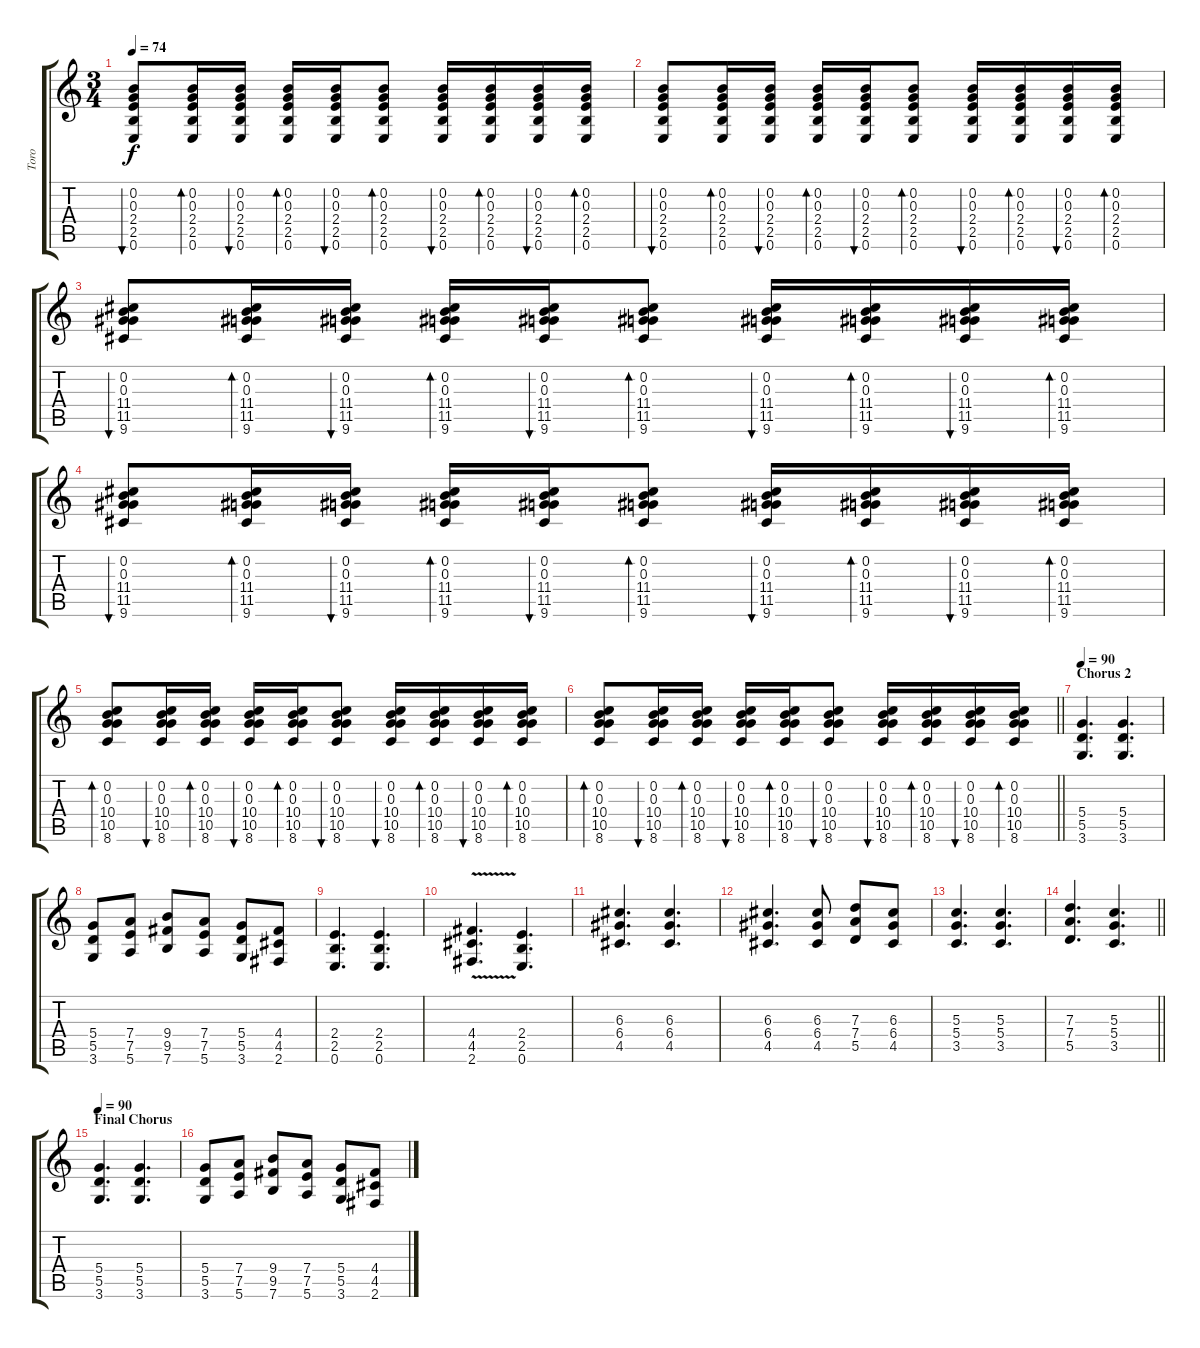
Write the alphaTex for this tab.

\track ("Toro" "Toro") {instrument acousticguitarsteel}
\staff {score tabs}
\tuning (E4 B3 G3 D3 A2 E2) {hide}
\ts (3 4)
\tempo 74
\clef g2
\ks c
(0.2 0.3 2.4 2.5 0.6).8{bu 30 dy f} (0.2 0.3 2.4 2.5 0.6).16{bd 30} (0.2 0.3 2.4 2.5 0.6).16{bu 30} (0.2 0.3 2.4 2.5 0.6).16{bd 30} (0.2 0.3 2.4 2.5 0.6).16{bu 30} (0.2 0.3 2.4 2.5 0.6).8{bd 30} (0.2 0.3 2.4 2.5 0.6).16{bu 30} (0.2 0.3 2.4 2.5 0.6).16{bd 30} (0.2 0.3 2.4 2.5 0.6).16{bu 30} (0.2 0.3 2.4 2.5 0.6).16{bd 30} |
(0.2 0.3 2.4 2.5 0.6).8{bu 30} (0.2 0.3 2.4 2.5 0.6).16{bd 30} (0.2 0.3 2.4 2.5 0.6).16{bu 30} (0.2 0.3 2.4 2.5 0.6).16{bd 30} (0.2 0.3 2.4 2.5 0.6).16{bu 30} (0.2 0.3 2.4 2.5 0.6).8{bd 30} (0.2 0.3 2.4 2.5 0.6).16{bu 30} (0.2 0.3 2.4 2.5 0.6).16{bd 30} (0.2 0.3 2.4 2.5 0.6).16{bu 30} (0.2 0.3 2.4 2.5 0.6).16{bd 30} |
(0.2 0.3 11.4 11.5 9.6).8{bu 30} (0.2 0.3 11.4 11.5 9.6).16{bd 30} (0.2 0.3 11.4 11.5 9.6).16{bu 30} (0.2 0.3 11.4 11.5 9.6).16{bd 30} (0.2 0.3 11.4 11.5 9.6).16{bu 30} (0.2 0.3 11.4 11.5 9.6).8{bd 30} (0.2 0.3 11.4 11.5 9.6).16{bu 30} (0.2 0.3 11.4 11.5 9.6).16{bd 30} (0.2 0.3 11.4 11.5 9.6).16{bu 30} (0.2 0.3 11.4 11.5 9.6).16{bd 30} |
(0.2 0.3 11.4 11.5 9.6).8{bu 30} (0.2 0.3 11.4 11.5 9.6).16{bd 30} (0.2 0.3 11.4 11.5 9.6).16{bu 30} (0.2 0.3 11.4 11.5 9.6).16{bd 30} (0.2 0.3 11.4 11.5 9.6).16{bu 30} (0.2 0.3 11.4 11.5 9.6).8{bd 30} (0.2 0.3 11.4 11.5 9.6).16{bu 30} (0.2 0.3 11.4 11.5 9.6).16{bd 30} (0.2 0.3 11.4 11.5 9.6).16{bu 30} (0.2 0.3 11.4 11.5 9.6).16{bd 30} |
(0.2 0.3 10.4 10.5 8.6).8{bd 30} (0.2 0.3 10.4 10.5 8.6).16{bu 30} (0.2 0.3 10.4 10.5 8.6).16{bd 30} (0.2 0.3 10.4 10.5 8.6).16{bu 30} (0.2 0.3 10.4 10.5 8.6).16{bd 30} (0.2 0.3 10.4 10.5 8.6).8{bu 30} (0.2 0.3 10.4 10.5 8.6).16{bu 30} (0.2 0.3 10.4 10.5 8.6).16{bd 30} (0.2 0.3 10.4 10.5 8.6).16{bu 30} (0.2 0.3 10.4 10.5 8.6).16{bd 30} |
\barLineRight lightlight
(0.2 0.3 10.4 10.5 8.6).8{bd 30} (0.2 0.3 10.4 10.5 8.6).16{bu 30} (0.2 0.3 10.4 10.5 8.6).16{bd 30} (0.2 0.3 10.4 10.5 8.6).16{bu 30} (0.2 0.3 10.4 10.5 8.6).16{bd 30} (0.2 0.3 10.4 10.5 8.6).8{bu 30} (0.2 0.3 10.4 10.5 8.6).16{bu 30} (0.2 0.3 10.4 10.5 8.6).16{bd 30} (0.2 0.3 10.4 10.5 8.6).16{bu 30} (0.2 0.3 10.4 10.5 8.6).16{bd 30} |
\section ("" "Chorus 2")
\tempo 90
(5.4 5.5 3.6).4{d volume 16 instrument distortionguitar} (5.4 5.5 3.6).4{d} |
(5.4 5.5 3.6).8 (7.4 7.5 5.6).8 (9.4 9.5 7.6).8 (7.4 7.5 5.6).8 (5.4 5.5 3.6).8 (4.4 4.5 2.6).8 |
(2.4 2.5 0.6).4{d} (2.4 2.5 0.6).4{d} |
(4.4{v} 4.5{v} 2.6{v}).4{d} (2.4 2.5 0.6).4{d} |
(6.3 6.4 4.5).4{d} (6.3 6.4 4.5).4{d} |
(6.3 6.4 4.5).4{d} (6.3 6.4 4.5).8 (7.3 7.4 5.5).8 (6.3 6.4 4.5).8 |
(5.3 5.4 3.5).4{d} (5.3 5.4 3.5).4{d} |
\barLineRight lightlight
(7.3 7.4 5.5).4{d} (5.3 5.4 3.5).4{d} |
\section ("" "Final Chorus")
\tempo 90
(5.4 5.5 3.6).4{d volume 16 instrument distortionguitar} (5.4 5.5 3.6).4{d} |
(5.4 5.5 3.6).8 (7.4 7.5 5.6).8 (9.4 9.5 7.6).8 (7.4 7.5 5.6).8 (5.4 5.5 3.6).8 (4.4 4.5 2.6).8
